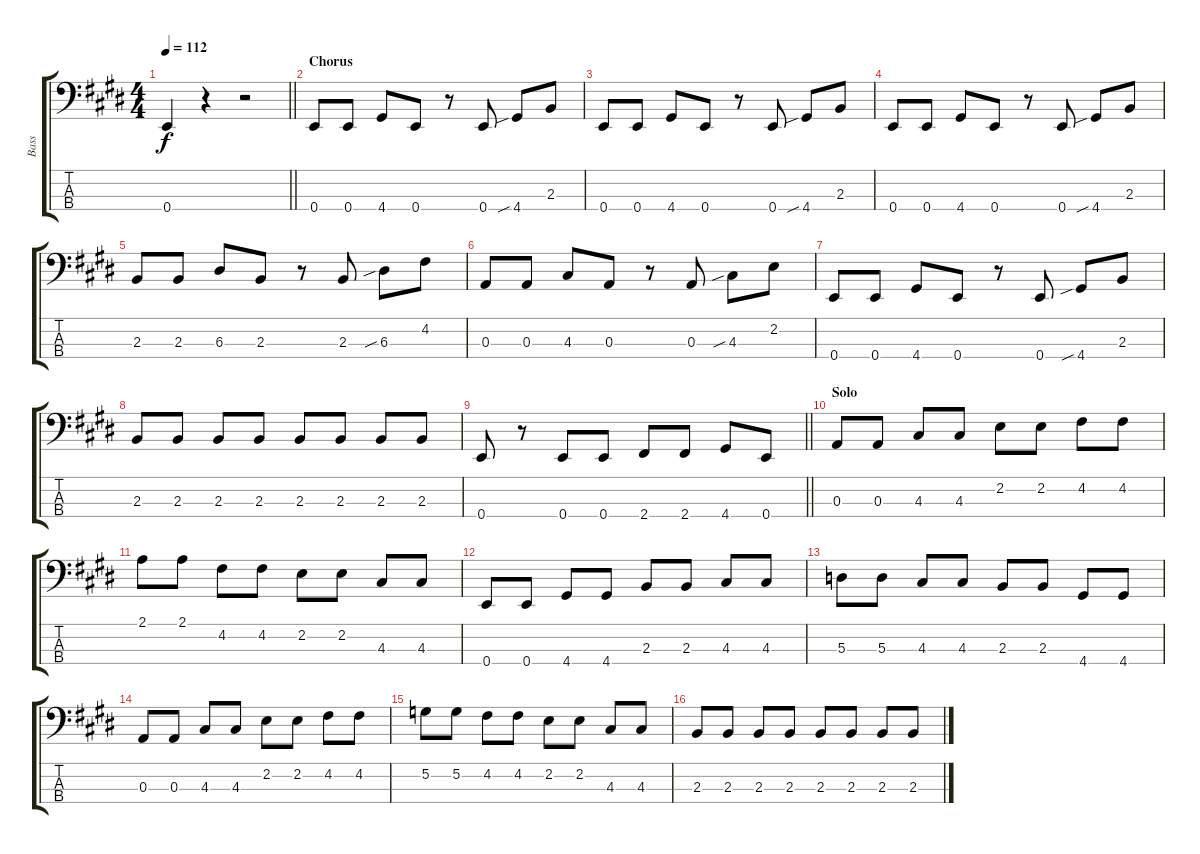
\track ("Bass" "Bass") {instrument electricbassfinger}
\staff {score tabs}
\tuning (G2 D2 A1 E1) {hide}
\ts (4 4)
\tempo 112
\clef f4
\barLineRight lightlight
\ks e
0.4.4{dy f} r.4 r.2 |
\section ("" "Chorus")
0.4.8 0.4.8 4.4.8 0.4.8 r.8 0.4.8 4.4{sib}.8 2.3.8 |
0.4.8 0.4.8 4.4.8 0.4.8 r.8 0.4.8 4.4{sib}.8 2.3.8 |
0.4.8 0.4.8 4.4.8 0.4.8 r.8 0.4.8 4.4{sib}.8 2.3.8 |
2.3.8 2.3.8 6.3.8 2.3.8 r.8 2.3.8 6.3{sib}.8 4.2.8 |
0.3.8 0.3.8 4.3.8 0.3.8 r.8 0.3.8 4.3{sib}.8 2.2.8 |
0.4.8 0.4.8 4.4.8 0.4.8 r.8 0.4.8 4.4{sib}.8 2.3.8 |
2.3.8 2.3.8 2.3.8 2.3.8 2.3.8 2.3.8 2.3.8 2.3.8 |
\barLineRight lightlight
0.4.8 r.8 0.4.8 0.4.8 2.4.8 2.4.8 4.4.8 0.4.8 |
\section ("" "Solo")
0.3.8 0.3.8 4.3.8 4.3.8 2.2.8 2.2.8 4.2.8 4.2.8 |
2.1.8 2.1.8 4.2.8 4.2.8 2.2.8 2.2.8 4.3.8 4.3.8 |
0.4.8 0.4.8 4.4.8 4.4.8 2.3.8 2.3.8 4.3.8 4.3.8 |
5.3.8 5.3.8 4.3.8 4.3.8 2.3.8 2.3.8 4.4.8 4.4.8 |
0.3.8 0.3.8 4.3.8 4.3.8 2.2.8 2.2.8 4.2.8 4.2.8 |
5.2.8 5.2.8 4.2.8 4.2.8 2.2.8 2.2.8 4.3.8 4.3.8 |
2.3.8 2.3.8 2.3.8 2.3.8 2.3.8 2.3.8 2.3.8 2.3.8
